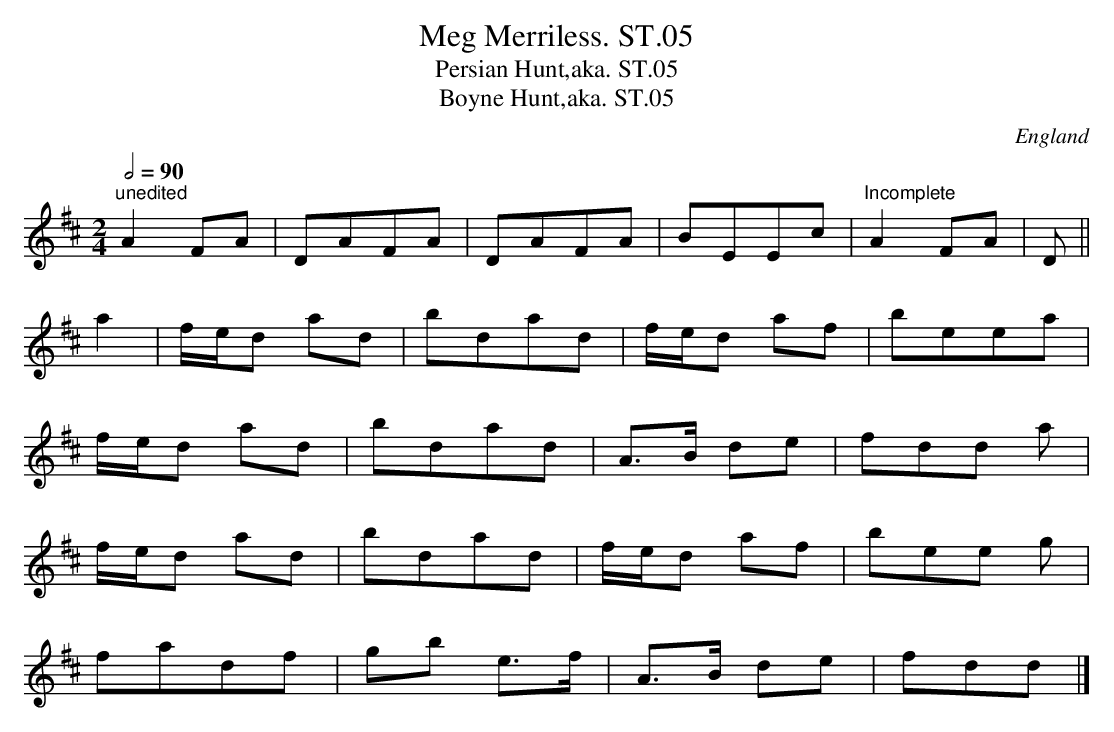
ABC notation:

X:1
T:Meg Merriless. ST.05
T:Persian Hunt,aka. ST.05
T:Boyne Hunt,aka. ST.05
M:2/4
L:1/8
Q:1/2=90
O:England
K:D major
"^unedited"A2FA|DAFA|DAFA|BEEc|"^Incomplete"A2FA|D||!
a2|f/2e/2d ad|bdad|f/2e/2d af|beea|!
f/2e/2d ad|bdad|A>B de|fdd a|!
f/2e/2d ad|bdad|f/2e/2d af|bee g|!
fadf|gb e>f|A>B de|fdd|]
